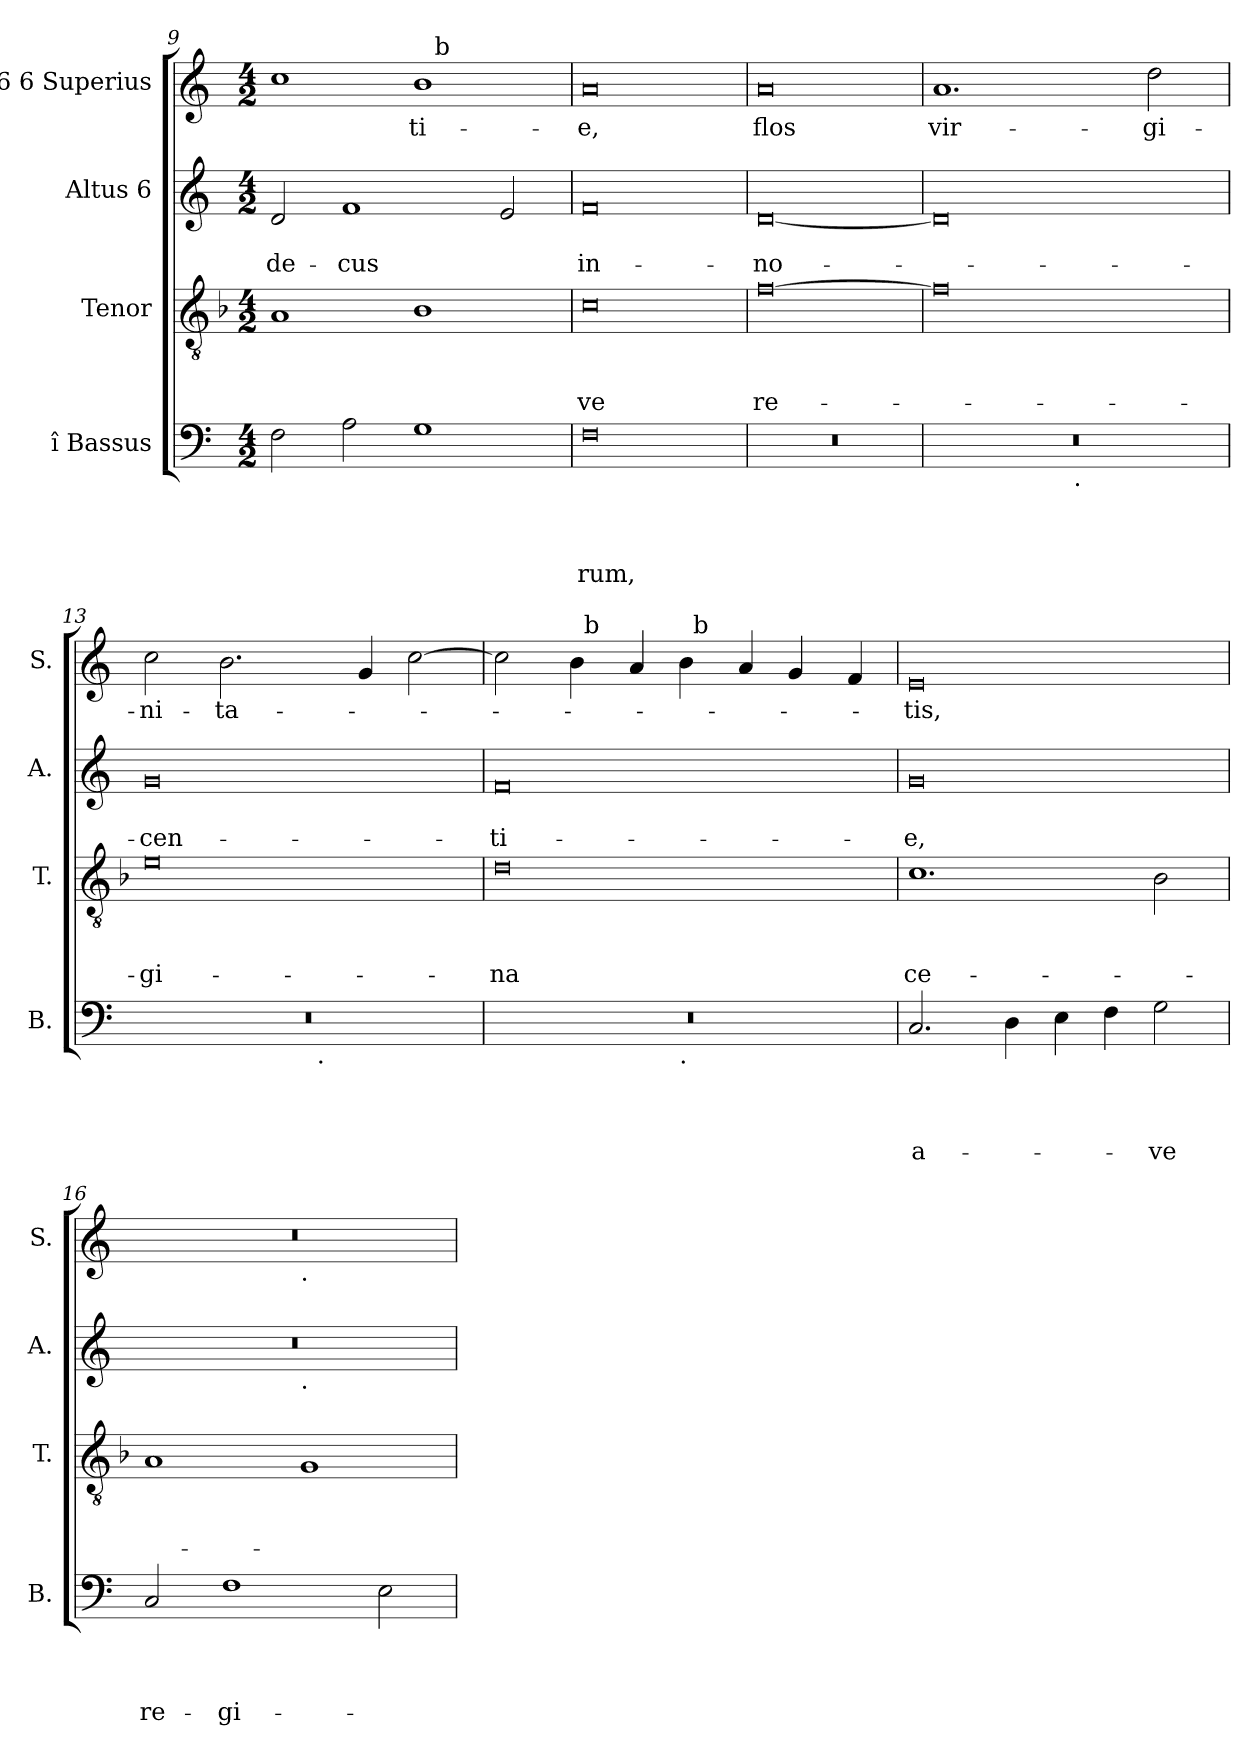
**kern	**text	**text	**text	**text	**kern	**text	**text	**text	**kern	**text	**text	**kern	**text
*part4	*part4	*part4	*part4	*part4	*part3	*part3	*part3	*part3	*part2	*part2	*part2	*part1	*part1
*staff4	*staff4	*staff4	*staff4	*staff4	*staff3	*staff3	*staff3	*staff3	*staff2	*staff2	*staff2	*staff1	*staff1
*I"î Bassus	*	*	*	*	*I"Tenor	*	*	*	*I"Altus 6	*	*	*I"6 6 Superius	*
*I'B.	*	*	*	*	*I'T.	*	*	*	*I'A.	*	*	*I'S.	*
*clefF4	*	*	*	*	*clefGv2	*	*	*	*clefG2	*	*	*clefG2	*
*ITrd-3c-5	*	*	*	*	*	*	*	*	*ITrd-3c-5	*	*	*ITrd-3c-5	*
*k[b-]	*	*	*	*	*k[b-]	*	*	*	*k[b-]	*	*	*k[b-]	*
*F:	*	*	*	*	*F:	*	*	*	*F:	*	*	*F:	*
*M4/2	*	*	*	*	*M4/2	*	*	*	*M4/2	*	*	*M4/2	*
=9	=9	=9	=9	=9	=9	=9	=9	=9	=9	=9	=9	=9	=9
!	!	!	!	!	!	!	!	!	!	!	!LO:LY:b	!	!
*	*	*	*	*	*	*	*	*	*	*	*	*^	*
2B-\	.	.	.	.	1A	.	.	.	2g/	.	de-	1ff	1ryy	.
!	!	!	!	!	!	!	!	!	!	!	!LO:LY:b	!	!	!
2d\	.	.	.	.	.	.	.	.	1b-	.	-cus	.	.	.
!	!	!	!	!	!	!	!	!	!	!	!	!	!	!LO:LY:b
1c	.	.	.	.	1B-	.	.	.	.	.	.	1ee	16ryy	-ti-
!	!	!	!	!	!	!	!	!	!	!	!	!	!LO:TX:a:t=b	!
.	.	.	.	.	.	.	.	.	.	.	.	.	2...ryy	.
.	.	.	.	.	.	.	.	.	2a/	.	.	.	.	.
=10	=10	=10	=10	=10	=10	=10	=10	=10	=10	=10	=10	=10	=10	=10
!	!	!	!	!LO:LY:b	!	!	!	!LO:LY:b	!	!	!LO:LY:b:rj	!	!	!LO:LY:b
*	*	*	*	*	*	*	*	*	*	*	*	*v	*v	*
0B-	.	.	.	-rum,	0c	.	.	-ve	0b-	.	in-	0dd	-e,
=11	=11	=11	=11	=11	=11	=11	=11	=11	=11	=11	=11	=11	=11
!	!	!	!	!	!	!	!	!LO:LY:b	!	!	!LO:LY:b	!	!LO:LY:b
0r	.	.	.	.	[>0f	.	.	re-	[<0g	.	-no-	0dd	flos
=12	=12	=12	=12	=12	=12	=12	=12	=12	=12	=12	=12	=12	=12
!	!	!	!	!	!	!	!	!	!	!	!	!	!LO:LY:b
*^	*	*	*	*	*	*	*	*	*	*	*	*	*
0r	2ryy	.	.	.	.	0f]	.	.	.	0g]	.	.	1.dd	vir-
.	4...ryy	.	.	.	.	.	.	.	.	.	.	.	.	.
!	!LO:TX:b:t=.	!	!	!	!	!	!	!	!	!	!	!	!	!
.	1ryy	.	.	.	.	.	.	.	.	.	.	.	.	.
!	!	!	!	!	!	!	!	!	!	!	!	!	!	!LO:LY:b
.	.	.	.	.	.	.	.	.	.	.	.	.	2gg\	-gi-
.	32ryy	.	.	.	.	.	.	.	.	.	.	.	.	.
!!LO:LB:g=z
=13	=13	=13	=13	=13	=13	=13	=13	=13	=13	=13	=13	=13	=13	=13
!	!	!	!	!	!	!	!	!	!LO:LY:b:rj	!	!	!LO:LY:b	!	!LO:LY:b
0r	1ryy	.	.	.	.	0e	.	.	-gi-	0cc	.	-cen-	2ff\	-ni-
!	!	!	!	!	!	!	!	!	!	!	!	!	!	!LO:LY:b
.	.	.	.	.	.	.	.	.	.	.	.	.	2.ee\	-ta-
.	16ryy	.	.	.	.	.	.	.	.	.	.	.	.	.
!	!LO:TX:b:t=.	!	!	!	!	!	!	!	!	!	!	!	!	!
.	2...ryy	.	.	.	.	.	.	.	.	.	.	.	.	.
.	.	.	.	.	.	.	.	.	.	.	.	.	4cc/	.
.	.	.	.	.	.	.	.	.	.	.	.	.	[>2ff\	.
=14	=14	=14	=14	=14	=14	=14	=14	=14	=14	=14	=14	=14	=14	=14
!	!	!	!	!	!	!	!	!	!LO:LY:b	!	!	!LO:LY:b:rj	!	!
*	*	*	*	*	*	*	*	*	*	*	*	*	*^	*
*	*	*	*	*	*	*	*	*	*	*	*	*	*	*^	*
0r	1ryy	.	.	.	.	0d	.	.	-na	0b-	.	-ti-	2ff\]	2ryy	1ryy	.
.	.	.	.	.	.	.	.	.	.	.	.	.	4ee\	32ryy	.	.
!	!	!	!	!	!	!	!	!	!	!	!	!	!	!LO:TX:a:t=b	!	!
.	.	.	.	.	.	.	.	.	.	.	.	.	.	1ryy	.	.
.	.	.	.	.	.	.	.	.	.	.	.	.	4dd/	.	.	.
!	!LO:TX:b:t=.	!	!	!	!	!	!	!	!	!	!	!	!	!	!	!
.	1ryy	.	.	.	.	.	.	.	.	.	.	.	4ee\	.	32ryy	.
!	!	!	!	!	!	!	!	!	!	!	!	!	!	!	!LO:TX:a:t=b	!
.	.	.	.	.	.	.	.	.	.	.	.	.	.	.	2ryy	.
.	.	.	.	.	.	.	.	.	.	.	.	.	4dd/	.	.	.
.	.	.	.	.	.	.	.	.	.	.	.	.	4cc/	.	.	.
.	.	.	.	.	.	.	.	.	.	.	.	.	.	4...ryy	4...ryy	.
.	.	.	.	.	.	.	.	.	.	.	.	.	4b-/	.	.	.
=15	=15	=15	=15	=15	=15	=15	=15	=15	=15	=15	=15	=15	=15	=15	=15	=15
!	!	!	!	!	!LO:LY:b	!	!	!	!LO:LY:b	!	!	!LO:LY:b	!	!	!	!LO:LY:b
*v	*v	*	*	*	*	*	*	*	*	*	*	*	*v	*v	*v	*
2.F/	.	.	.	a-	1.c	.	.	ce-	0cc	.	-e,	0a	-tis,
4G\	.	.	.	.	.	.	.	.	.	.	.	.	.
4A\	.	.	.	.	.	.	.	.	.	.	.	.	.
4B-\	.	.	.	.	.	.	.	.	.	.	.	.	.
!	!	!	!	!LO:LY:b	!	!	!	!	!	!	!	!	!
2c\	.	.	.	-ve	2B-\	.	.	.	.	.	.	.	.
=16	=16	=16	=16	=16	=16	=16	=16	=16	=16	=16	=16	=16	=16
!	!	!	!	!LO:LY:b	!	!	!	!	!	!	!	!	!
*	*	*	*	*	*	*	*	*	*^	*	*	*^	*
2F/	.	.	.	re-	1A	.	.	.	0r	1ryy	.	.	0r	1ryy	.
!	!	!	!	!LO:LY:b	!	!	!	!	!	!	!	!	!	!	!
1B-	.	.	.	-gi-	.	.	.	.	.	.	.	.	.	.	.
!	!	!	!	!	!	!	!	!	!	!	!	!	!	!LO:TX:b:t=.	!
!	!	!	!	!	!	!	!	!	!	!LO:TX:b:t=.	!	!	!	!	!
.	.	.	.	.	1G	.	.	.	.	1ryy	.	.	.	1ryy	.
2A\	.	.	.	.	.	.	.	.	.	.	.	.	.	.	.
*	*	*	*	*	*	*	*	*	*v	*v	*	*	*	*	*
*	*	*	*	*	*	*	*	*	*	*	*	*v	*v	*
=	=	=	=	=	=	=	=	=	=	=	=	=	=
*-	*-	*-	*-	*-	*-	*-	*-	*-	*-	*-	*-	*-	*-
